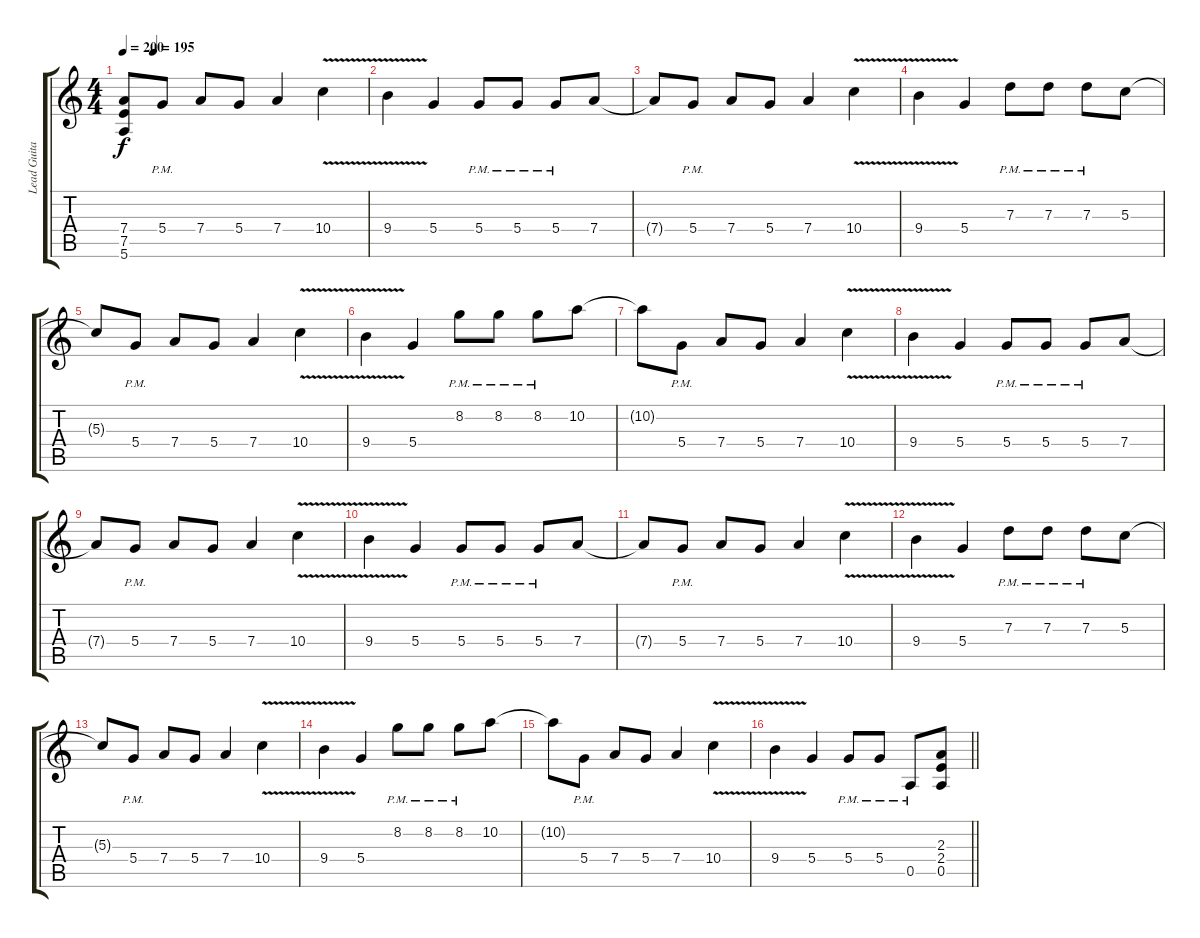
\track ("Lead Guitar" "Lead Guita") {instrument distortionguitar}
\staff {score tabs}
\tuning (E4 B3 G3 D3 A2 E2) {hide}
\ts (4 4)
\section ("" "")
\tempo 200
\tempo (195 0.125)
\clef g2
\ks c
(7.4{t} 7.5{t} 5.6{t}).8{dy f} 5.4{pm}.8 7.4.8 5.4.8 7.4.4 10.4{v}.4 |
9.4{v}.4 5.4.4 5.4{pm}.8 5.4{pm}.8 5.4{pm}.8 7.4.8 |
7.4{t}.8 5.4{pm}.8 7.4.8 5.4.8 7.4.4 10.4{v}.4 |
9.4{v}.4 5.4.4 7.3{pm}.8 7.3{pm}.8 7.3{pm}.8 5.3.8 |
5.3{t}.8 5.4{pm}.8 7.4.8 5.4.8 7.4.4 10.4{v}.4 |
9.4{v}.4 5.4.4 8.2{pm}.8 8.2{pm}.8 8.2{pm}.8 10.2.8 |
10.2{t}.8 5.4{pm}.8 7.4.8 5.4.8 7.4.4 10.4{v}.4 |
9.4{v}.4 5.4.4 5.4{pm}.8 5.4{pm}.8 5.4{pm}.8 7.4.8 |
7.4{t}.8 5.4{pm}.8 7.4.8 5.4.8 7.4.4 10.4{v}.4 |
9.4{v}.4 5.4.4 5.4{pm}.8 5.4{pm}.8 5.4{pm}.8 7.4.8 |
7.4{t}.8 5.4{pm}.8 7.4.8 5.4.8 7.4.4 10.4{v}.4 |
9.4{v}.4 5.4.4 7.3{pm}.8 7.3{pm}.8 7.3{pm}.8 5.3.8 |
5.3{t}.8 5.4{pm}.8 7.4.8 5.4.8 7.4.4 10.4{v}.4 |
9.4{v}.4 5.4.4 8.2{pm}.8 8.2{pm}.8 8.2{pm}.8 10.2.8 |
10.2{t}.8 5.4{pm}.8 7.4.8 5.4.8 7.4.4 10.4{v}.4 |
\barLineRight lightlight
9.4{v}.4 5.4.4 5.4{pm}.8 5.4{pm}.8 0.5{pm}.8 (2.3 2.4 0.5).8
